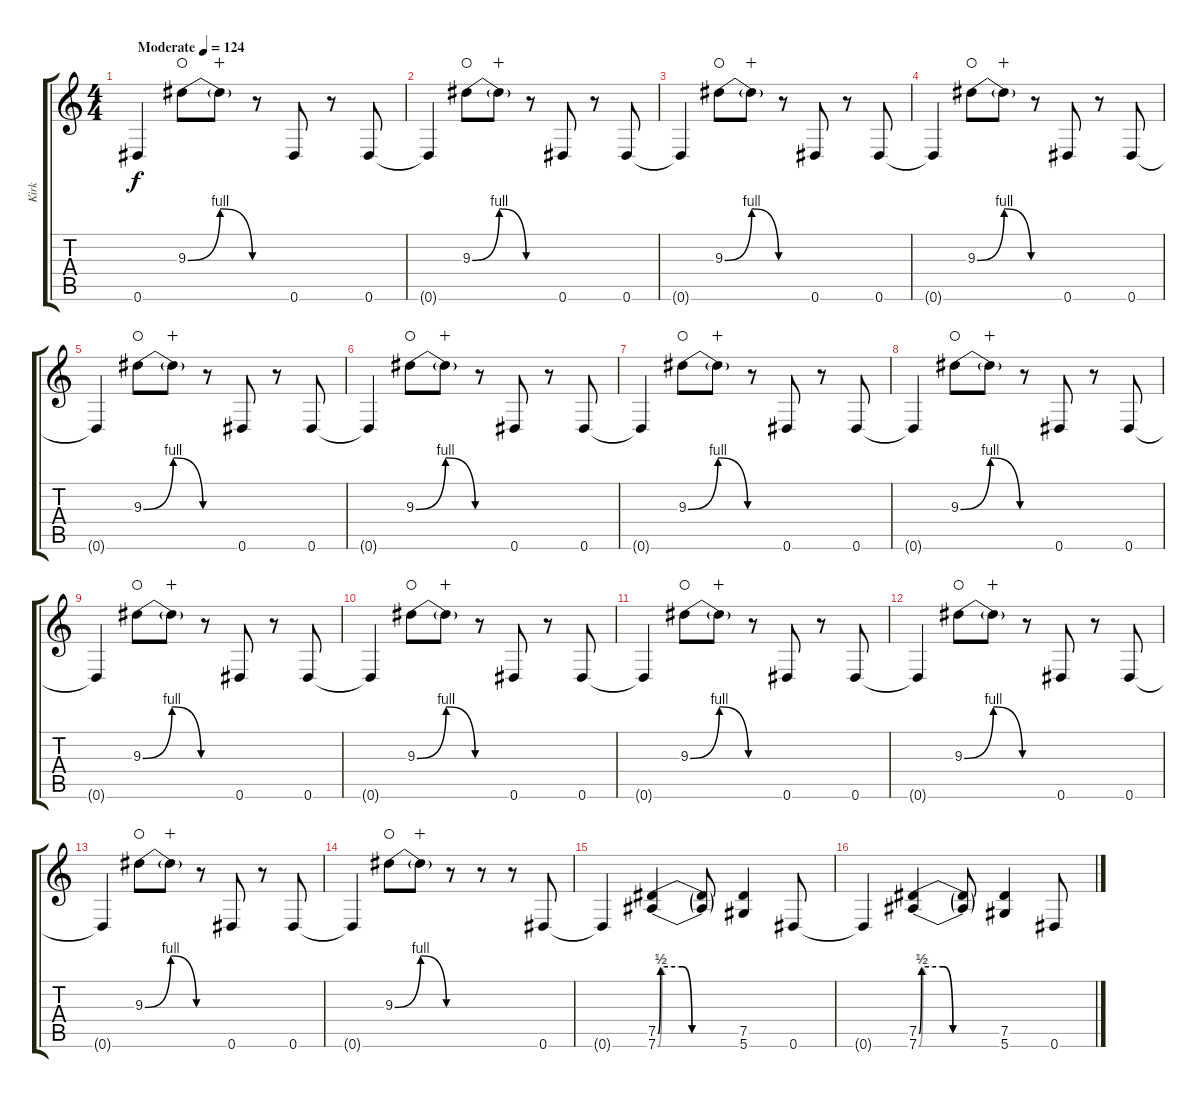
\track ("Kirk" "Kirk") {instrument distortionguitar}
\staff {score tabs}
\tuning (Eb4 Bb3 Gb3 Db3 Ab2 Eb2) {hide}
\ts (4 4)
\tempo (124 "Moderate")
\clef g2
\ks c
0.6.4{dy f instrument distortionguitar} 9.3{be (bendrelease 0 0 5 4 20 4 60 0)}.8{waho} 9.3{t}.8{wahc} r.8 0.6.8 r.8 0.6.8 |
0.6{t}.4 9.3{be (bendrelease 0 0 5 4 20 4 60 0)}.8{waho} 9.3{t}.8{wahc} r.8 0.6.8 r.8 0.6.8 |
0.6{t}.4 9.3{be (bendrelease 0 0 5 4 20 4 60 0)}.8{waho} 9.3{t}.8{wahc} r.8 0.6.8 r.8 0.6.8 |
0.6{t}.4 9.3{be (bendrelease 0 0 5 4 20 4 60 0)}.8{waho} 9.3{t}.8{wahc} r.8 0.6.8 r.8 0.6.8 |
0.6{t}.4 9.3{be (bendrelease 0 0 5 4 20 4 60 0)}.8{waho} 9.3{t}.8{wahc} r.8 0.6.8 r.8 0.6.8 |
0.6{t}.4 9.3{be (bendrelease 0 0 5 4 20 4 60 0)}.8{waho} 9.3{t}.8{wahc} r.8 0.6.8 r.8 0.6.8 |
0.6{t}.4 9.3{be (bendrelease 0 0 5 4 20 4 60 0)}.8{waho} 9.3{t}.8{wahc} r.8 0.6.8 r.8 0.6.8 |
0.6{t}.4 9.3{be (bendrelease 0 0 5 4 20 4 60 0)}.8{waho} 9.3{t}.8{wahc} r.8 0.6.8 r.8 0.6.8 |
0.6{t}.4 9.3{be (bendrelease 0 0 5 4 20 4 60 0)}.8{waho} 9.3{t}.8{wahc} r.8 0.6.8 r.8 0.6.8 |
0.6{t}.4 9.3{be (bendrelease 0 0 5 4 20 4 60 0)}.8{waho} 9.3{t}.8{wahc} r.8 0.6.8 r.8 0.6.8 |
0.6{t}.4 9.3{be (bendrelease 0 0 5 4 20 4 60 0)}.8{waho} 9.3{t}.8{wahc} r.8 0.6.8 r.8 0.6.8 |
0.6{t}.4 9.3{be (bendrelease 0 0 5 4 20 4 60 0)}.8{waho} 9.3{t}.8{wahc} r.8 0.6.8 r.8 0.6.8 |
0.6{t}.4 9.3{be (bendrelease 0 0 5 4 20 4 60 0)}.8{waho} 9.3{t}.8{wahc} r.8 0.6.8 r.8 0.6.8 |
0.6{t}.4 9.3{be (bendrelease 0 0 5 4 20 4 60 0)}.8{waho} 9.3{t}.8{wahc} r.8 r.8 r.8 0.6.8 |
0.6{t}.4 (7.5{be (custom 0 0 2 2 18 2 25 0 60 0)} 7.6{be (custom 0 0 3 2 17 2 25 0 60 0)}).4 (7.5{t} 7.6{t}).8 (7.5 5.6).4 0.6.8 |
0.6{t}.4 (7.5{be (custom 0 0 2 2 18 2 25 0 60 0)} 7.6{be (custom 0 0 3 2 17 2 25 0 60 0)}).4 (7.5{t} 7.6{t}).8 (7.5 5.6).4 0.6.8
